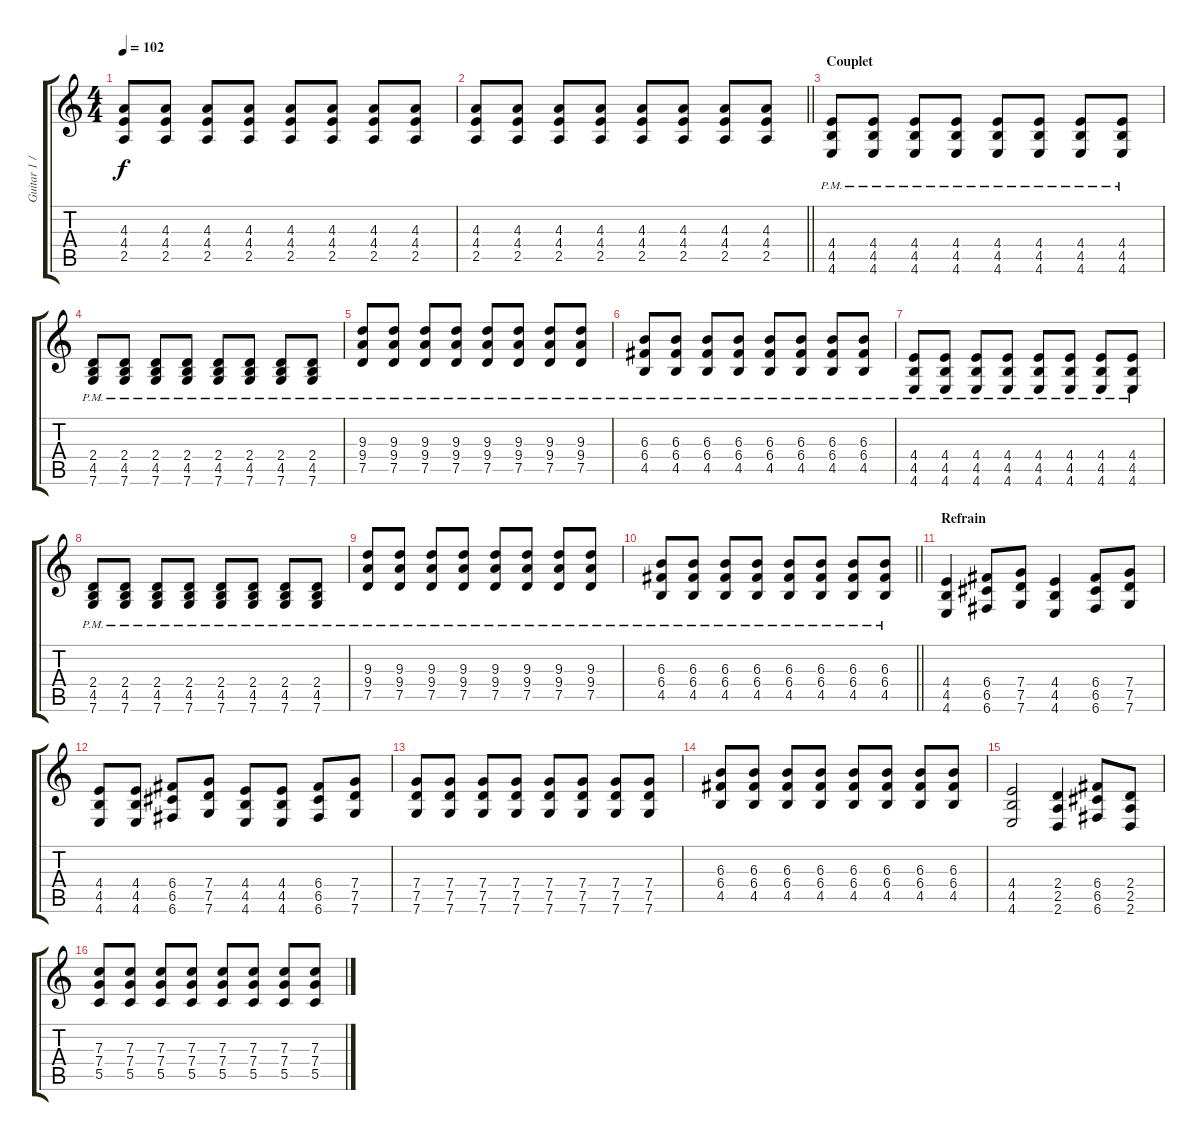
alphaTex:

\track ("Guitar 1 / Rythm" "Guitar 1 /") {instrument distortionguitar}
\staff {score tabs}
\tuning (D4 A3 F3 C3 G2 C2) {hide}
\ts (4 4)
\tempo 102
\clef g2
\ks c
(4.3 4.4 2.5).8{dy f} (4.3 4.4 2.5).8 (4.3 4.4 2.5).8 (4.3 4.4 2.5).8 (4.3 4.4 2.5).8 (4.3 4.4 2.5).8 (4.3 4.4 2.5).8 (4.3 4.4 2.5).8 |
\barLineRight lightlight
(4.3 4.4 2.5).8 (4.3 4.4 2.5).8 (4.3 4.4 2.5).8 (4.3 4.4 2.5).8 (4.3 4.4 2.5).8 (4.3 4.4 2.5).8 (4.3 4.4 2.5).8 (4.3 4.4 2.5).8 |
\section ("" "Couplet")
(4.4{pm} 4.5{pm} 4.6{pm}).8 (4.4{pm} 4.5{pm} 4.6{pm}).8 (4.4{pm} 4.5{pm} 4.6{pm}).8 (4.4{pm} 4.5{pm} 4.6{pm}).8 (4.4{pm} 4.5{pm} 4.6{pm}).8 (4.4{pm} 4.5{pm} 4.6{pm}).8 (4.4{pm} 4.5{pm} 4.6{pm}).8 (4.4{pm} 4.5{pm} 4.6{pm}).8 |
(2.4{pm} 4.5{pm} 7.6{pm}).8 (2.4{pm} 4.5{pm} 7.6{pm}).8 (2.4{pm} 4.5{pm} 7.6{pm}).8 (2.4{pm} 4.5{pm} 7.6{pm}).8 (2.4{pm} 4.5{pm} 7.6{pm}).8 (2.4{pm} 4.5{pm} 7.6{pm}).8 (2.4{pm} 4.5{pm} 7.6{pm}).8 (2.4{pm} 4.5{pm} 7.6{pm}).8 |
(9.3{pm} 9.4{pm} 7.5{pm}).8 (9.3{pm} 9.4{pm} 7.5{pm}).8 (9.3{pm} 9.4{pm} 7.5{pm}).8 (9.3{pm} 9.4{pm} 7.5{pm}).8 (9.3{pm} 9.4{pm} 7.5{pm}).8 (9.3{pm} 9.4{pm} 7.5{pm}).8 (9.3{pm} 9.4{pm} 7.5{pm}).8 (9.3{pm} 9.4{pm} 7.5{pm}).8 |
(6.3{pm} 6.4{pm} 4.5{pm}).8 (6.3{pm} 6.4{pm} 4.5{pm}).8 (6.3{pm} 6.4{pm} 4.5{pm}).8 (6.3{pm} 6.4{pm} 4.5{pm}).8 (6.3{pm} 6.4{pm} 4.5{pm}).8 (6.3{pm} 6.4{pm} 4.5{pm}).8 (6.3{pm} 6.4{pm} 4.5{pm}).8 (6.3{pm} 6.4{pm} 4.5{pm}).8 |
(4.4{pm} 4.5{pm} 4.6{pm}).8 (4.4{pm} 4.5{pm} 4.6{pm}).8 (4.4{pm} 4.5{pm} 4.6{pm}).8 (4.4{pm} 4.5{pm} 4.6{pm}).8 (4.4{pm} 4.5{pm} 4.6{pm}).8 (4.4{pm} 4.5{pm} 4.6{pm}).8 (4.4{pm} 4.5{pm} 4.6{pm}).8 (4.4{pm} 4.5{pm} 4.6{pm}).8 |
(2.4{pm} 4.5{pm} 7.6{pm}).8 (2.4{pm} 4.5{pm} 7.6{pm}).8 (2.4{pm} 4.5{pm} 7.6{pm}).8 (2.4{pm} 4.5{pm} 7.6{pm}).8 (2.4{pm} 4.5{pm} 7.6{pm}).8 (2.4{pm} 4.5{pm} 7.6{pm}).8 (2.4{pm} 4.5{pm} 7.6{pm}).8 (2.4{pm} 4.5{pm} 7.6{pm}).8 |
(9.3{pm} 9.4{pm} 7.5{pm}).8 (9.3{pm} 9.4{pm} 7.5{pm}).8 (9.3{pm} 9.4{pm} 7.5{pm}).8 (9.3{pm} 9.4{pm} 7.5{pm}).8 (9.3{pm} 9.4{pm} 7.5{pm}).8 (9.3{pm} 9.4{pm} 7.5{pm}).8 (9.3{pm} 9.4{pm} 7.5{pm}).8 (9.3{pm} 9.4{pm} 7.5{pm}).8 |
\barLineRight lightlight
(6.3{pm} 6.4{pm} 4.5{pm}).8 (6.3{pm} 6.4{pm} 4.5{pm}).8 (6.3{pm} 6.4{pm} 4.5{pm}).8 (6.3{pm} 6.4{pm} 4.5{pm}).8 (6.3{pm} 6.4{pm} 4.5{pm}).8 (6.3{pm} 6.4{pm} 4.5{pm}).8 (6.3{pm} 6.4{pm} 4.5{pm}).8 (6.3{pm} 6.4{pm} 4.5{pm}).8 |
\section ("" "Refrain")
(4.4 4.5 4.6).4 (6.4 6.5 6.6).8 (7.4 7.5 7.6).8 (4.4 4.5 4.6).4 (6.4 6.5 6.6).8 (7.4 7.5 7.6).8 |
(4.4 4.5 4.6).8 (4.4 4.5 4.6).8 (6.4 6.5 6.6).8 (7.4 7.5 7.6).8 (4.4 4.5 4.6).8 (4.4 4.5 4.6).8 (6.4 6.5 6.6).8 (7.4 7.5 7.6).8 |
(7.4 7.5 7.6).8 (7.4 7.5 7.6).8 (7.4 7.5 7.6).8 (7.4 7.5 7.6).8 (7.4 7.5 7.6).8 (7.4 7.5 7.6).8 (7.4 7.5 7.6).8 (7.4 7.5 7.6).8 |
(6.3 6.4 4.5).8 (6.3 6.4 4.5).8 (6.3 6.4 4.5).8 (6.3 6.4 4.5).8 (6.3 6.4 4.5).8 (6.3 6.4 4.5).8 (6.3 6.4 4.5).8 (6.3 6.4 4.5).8 |
(4.4 4.5 4.6).2 (2.4 2.5 2.6).4 (6.4 6.5 6.6).8 (2.4 2.5 2.6).8 |
(7.3 7.4 5.5).8 (7.3 7.4 5.5).8 (7.3 7.4 5.5).8 (7.3 7.4 5.5).8 (7.3 7.4 5.5).8 (7.3 7.4 5.5).8 (7.3 7.4 5.5).8 (7.3 7.4 5.5).8
